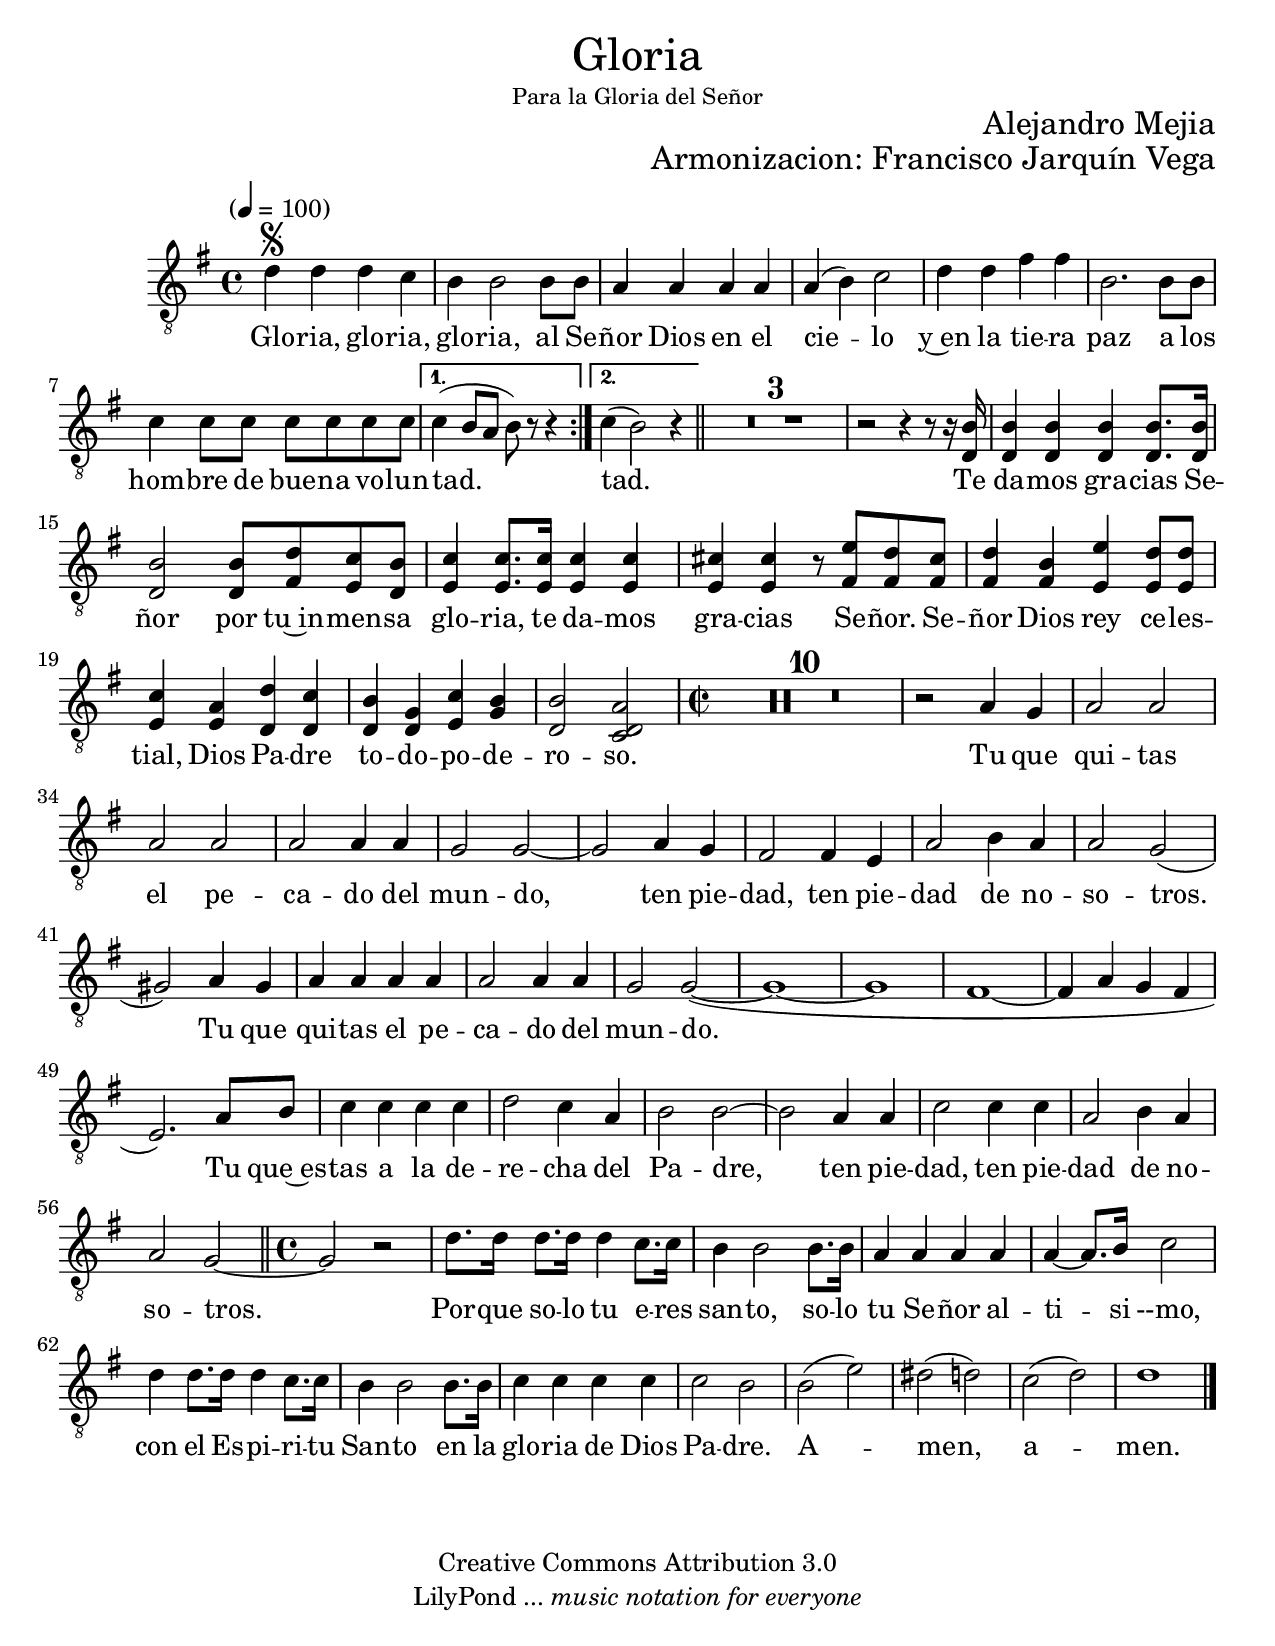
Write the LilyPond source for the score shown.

 % ****************************************************************
%       Gloria al Señor Dios - Tenor
%	by serach.sam@
% ****************************************************************
\language "espanol"
\version "2.19.49"

#(set-global-staff-size 22)

% --- Parametro globales
global = {
  \tempo "" 4=100
  \key sol \major
  \time 4/4
  \repeat volta 2 { s1*7 }
  \alternative {{ s1 }{ s1 }}
  \bar "||"
  s1*12
  \time 2/2
  s1*35
  \bar "||"
  \time 4/4
  s1*13
  \bar "|."
}

\markup { \fill-line { \center-column { \fontsize #5 "Gloria" \fontsize #2 "" \small "Para la Gloria del Señor" } } }
\markup { \fill-line { " " \fontsize #2 "Alejandro Mejia"  } }
\markup { \fill-line { " " \fontsize #2 "Armonizacion: Francisco Jarquín Vega"  } }
\header {
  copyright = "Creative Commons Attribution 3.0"
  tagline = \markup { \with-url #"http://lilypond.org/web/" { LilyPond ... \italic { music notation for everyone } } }
  breakbefore = ##t 
}

% --- Musica
tenor = \relative do' {
  \compressFullBarRests
  \dynamicUp
  \clef	"G_8"
  re4\segno re re do	        | %1
  si4 si2 si8 si                | %2
  la4 la la la                  | %3
  la4( si) do2                  | %4
  re4 re fas fas                | %5
  si,2. si8 si               	| %6
  do4 do8 do do do do do    	| %7
  do4( si8 la si) r r4          | %8
  do4(si2) r4                   | %9
  R1*3                          | %12
  r2 r4 r8 r16 <si re,>16       | %13
  <si re,>4 <si re,>4 <si re,>4 <si re,>8. <si re,>16| %14
  <si re,>2 <si re,>8 <re fas,> <do mi,> <si re,>| %15
  <do mi,>4 <do mi,>8. <do mi,>16 <do mi,>4 <do mi,>| %16
  <dos mi,>4 <dos mi,> r8 <mi fas,> <re fas,> <dos fas,>| %17
  <re fas,>4 <si fas> <mi mi,> <re mi,>8 <re mi,>| %18
  <do mi,>4 <la mi> <re re,> <do re,>| %19
  <si re,> <sol re> <do mi,> <si sol>| %20
  <si re,>2 <la re, do>2| %21
  R1*10                         | %31
  r2 la4 sol                    | %32
  la2 la la la                  | %33
  la2 la4 la                    | %34
  sol2 sol~                     | %35
  sol2 la4 sol                  | %36
  fas2 fas4 mi                   | %37
  la2 si4 la                    | %38
  la2 sol2(                     | %39
  sols2) la4 sols               | %40
  la4 la la la                  | %41
  la2 la4 la                    | %42
  sol2 sol(~                    | %43
  sol1~                         | %44
  sol1                          | %45
  fas1~                         | %46
  fas4 la sol fas               | %47
  mi2.) la8 si                  | %48
  do4 do do do                  | %49
  re2 do4 la                    | %50
  si2 si~                       | %51
  si2 la4 la                    | %52
  do2 do4 do                    | %53
  la2 si4 la                    | %54
  la2 sol~                      | %55
  sol2 r                        | %56
  re'8. re16 re8. re16 re4 do8. do16| %57
  si4 si2 si8. si16             | %58
  la4 la la la                  | %59
  la4~ la8. si16 do2            | %60
  re4 re8. re16 re4 do8. do16   | %61
  si4 si2 si8. si16             | %62
  do4 do do do                  | %63
  do2 si                        | %64
  si2( mi)                      | %65
  res2( re)                     | %66
  do2( re)                      | %67
  re1                           | %68
}

% --- Letra
letra = \lyricmode {
  Glo -- ria, glo -- ria, glo -- ria, al Se -- ñor Dios en el cie -- lo
  y~en la tie -- ra paz a los hom -- bre de bue -- na vo -- lun -- tad. tad.
  Te da -- mos gra -- cias Se -- ñor por tu~in -- men -- sa glo -- ria,
  te da -- mos gra -- cias Se -- ñor.
  Se -- ñor Dios rey ce -- les -- tial, Dios Pa -- dre to -- do -- po -- de -- ro -- so.
  Tu que qui -- tas el pe -- ca -- do del mun -- do, 
  ten pie -- dad, ten pie -- dad de no -- so -- tros.
  Tu que qui -- tas el pe -- ca -- do del mun -- do.
  Tu que~es -- tas a la de -- re -- cha del Pa -- dre, 
  ten pie -- dad, ten pie -- dad de no -- so -- tros.
  Por -- que so -- lo tu e -- res san -- to,
  so -- lo tu Se -- ñor al -- ti -- si --mo,
  con el Es -- pi -- ri -- tu San -- to en la glo -- ria de Dios Pa -- dre.
  A -- men, a -- men.
}

\score {
  <<
    \new Staff <<
        \new Voice = "voz" << \global \tenor >>
        \new Lyrics \lyricsto "voz" \letra
    >>
  >>
  \midi {}
  \layout {}
}

\paper {
  #(set-paper-size "letter")
}
